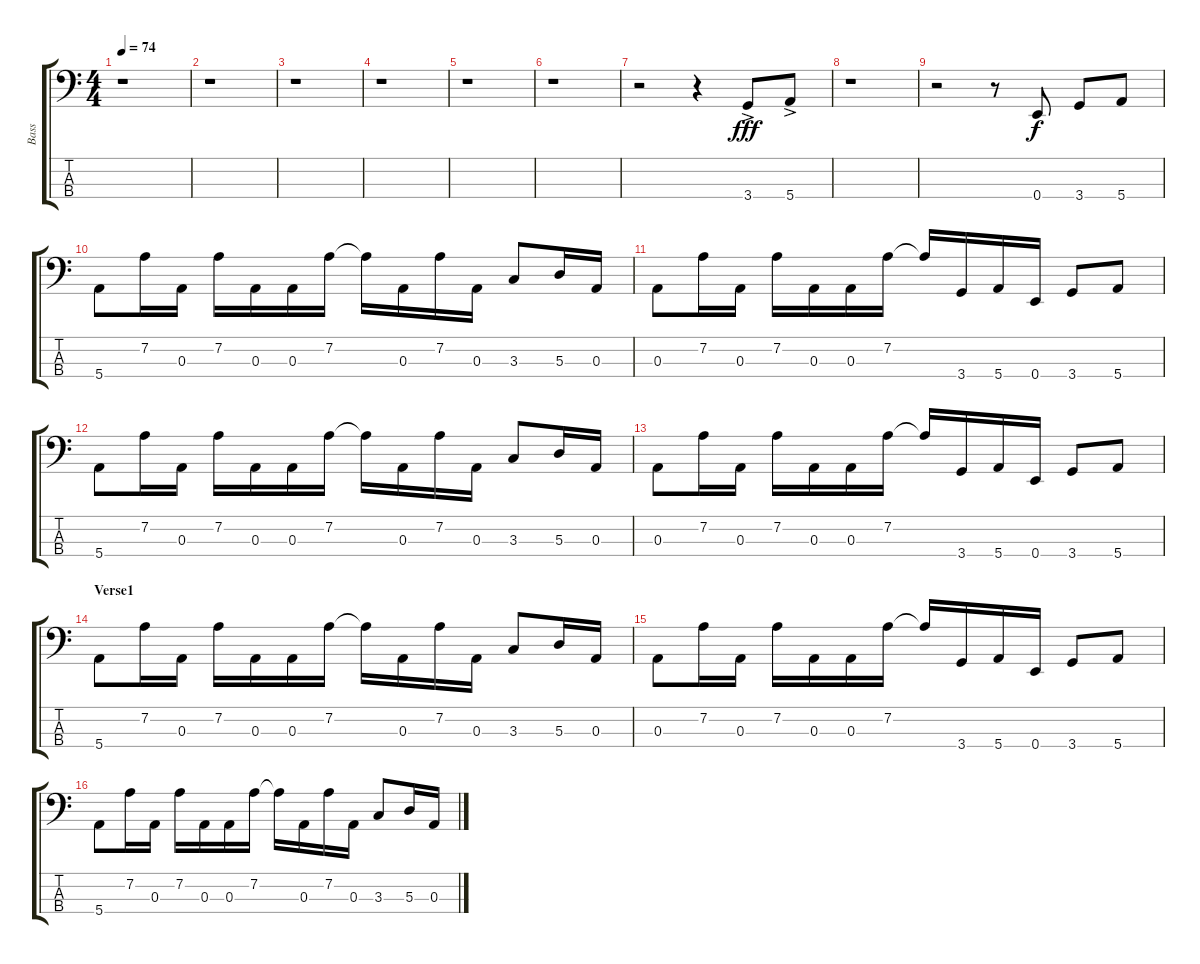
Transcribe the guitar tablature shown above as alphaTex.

\track ("Bass" "Bass") {instrument electricbassfinger}
\staff {score tabs}
\tuning (G2 D2 A1 E1) {hide}
\ts (4 4)
\tempo 74
\clef f4
\ks c
r.1{dy fff instrument electricbassfinger} |
\ks aminor
r.1 |
r.1 |
r.1 |
r.1 |
r.1 |
r.2 r.4 3.4{ac}.8 5.4{ac}.8 |
r.1 |
r.2 r.8 0.4.8{dy f} 3.4.8 5.4.8 |
5.4.8 7.2.16 0.3.16 7.2.16 0.3.16 0.3.16 7.2.16 7.2{t}.16 0.3.16 7.2.16 0.3.16 3.3.8 5.3.16 0.3.16 |
0.3.8 7.2.16 0.3.16 7.2.16 0.3.16 0.3.16 7.2.16 7.2{t}.16 3.4.16 5.4.16 0.4.16 3.4.8 5.4.8 |
5.4.8 7.2.16 0.3.16 7.2.16 0.3.16 0.3.16 7.2.16 7.2{t}.16 0.3.16 7.2.16 0.3.16 3.3.8 5.3.16 0.3.16 |
0.3.8 7.2.16 0.3.16 7.2.16 0.3.16 0.3.16 7.2.16 7.2{t}.16 3.4.16 5.4.16 0.4.16 3.4.8 5.4.8 |
\section ("" "Verse1")
5.4.8 7.2.16 0.3.16 7.2.16 0.3.16 0.3.16 7.2.16 7.2{t}.16 0.3.16 7.2.16 0.3.16 3.3.8 5.3.16 0.3.16 |
0.3.8 7.2.16 0.3.16 7.2.16 0.3.16 0.3.16 7.2.16 7.2{t}.16 3.4.16 5.4.16 0.4.16 3.4.8 5.4.8 |
5.4.8 7.2.16 0.3.16 7.2.16 0.3.16 0.3.16 7.2.16 7.2{t}.16 0.3.16 7.2.16 0.3.16 3.3.8 5.3.16 0.3.16
